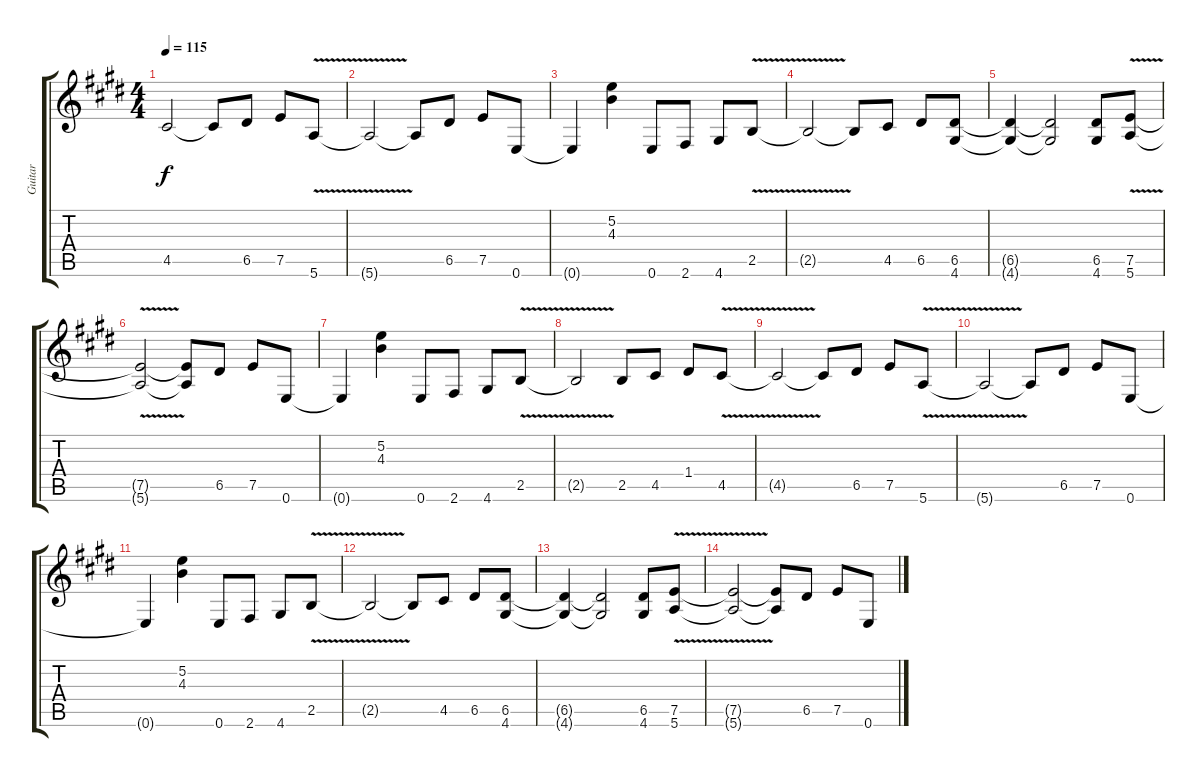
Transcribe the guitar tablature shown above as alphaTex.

\track ("Guitar" "Guitar") {instrument distortionguitar}
\staff {score tabs}
\tuning (E4 B3 G3 D3 A2 E2) {hide}
\ts (4 4)
\tempo 115
\clef g2
\ks c#minor
4.5{t}.2{dy f} 4.5{t}.8 6.5.8 7.5.8 5.6{v}.8 |
5.6{t}.2 5.6{t}.8 6.5.8 7.5.8 0.6.8 |
0.6{t}.4 (5.2 4.3).4 0.6.8 2.6.8 4.6.8 2.5{v}.8 |
2.5{t}.2 2.5{t}.8 4.5.8 6.5.8 (6.5 4.6).8 |
(6.5{t} 4.6{t}).4 (6.5{t} 4.6{t}).2 (6.5 4.6).8 (7.5{v} 5.6).8 |
(7.5{t} 5.6{t}).2 (7.5{t} 5.6{t}).8 6.5.8 7.5.8 0.6.8 |
0.6{t}.4{volume 13} (5.2 4.3).4 0.6.8 2.6.8 4.6.8 2.5{v}.8 |
2.5{t}.2 2.5.8 4.5.8 1.4.8 4.5{v}.8 |
4.5{t}.2 4.5{t}.8 6.5.8 7.5.8 5.6{v}.8 |
5.6{t}.2 5.6{t}.8 6.5.8 7.5.8 0.6.8 |
0.6{t}.4{volume 11} (5.2 4.3).4 0.6.8 2.6.8 4.6.8 2.5{v}.8 |
2.5{t}.2{volume 8} 2.5{t}.8 4.5.8 6.5.8 (6.5 4.6).8 |
(6.5{t} 4.6{t}).4{volume 5} (6.5{t} 4.6{t}).2 (6.5 4.6).8 (7.5{v} 5.6).8 |
(7.5{t} 5.6{t}).2{volume 2} (7.5{t} 5.6{t}).8 6.5.8 7.5.8 0.6.8
